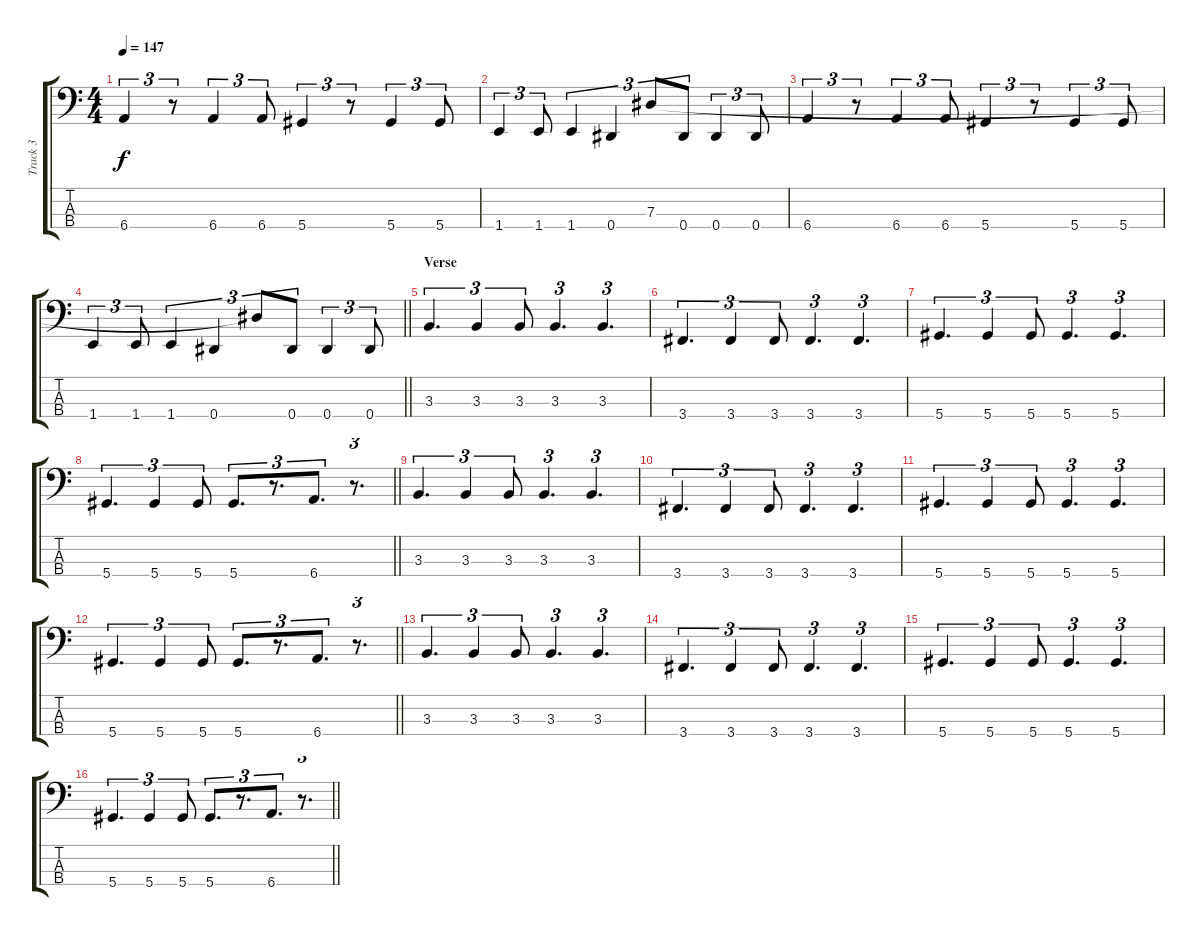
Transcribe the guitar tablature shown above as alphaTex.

\track ("Track 3" "Track 3") {instrument electricbasspick}
\staff {score tabs}
\tuning (Gb2 Db2 Ab1 Eb1) {hide}
\ts (4 4)
\tempo 147
\clef f4
\ks c
6.4.4{tu (3 2) dy f} r.8{tu (3 2)} 6.4.4{tu (3 2)} 6.4.8{tu (3 2)} 5.4.4{tu (3 2)} r.8{tu (3 2)} 5.4.4{tu (3 2)} 5.4.8{tu (3 2)} |
1.4.4{tu (3 2)} 1.4.8{tu (3 2)} 1.4.4{tu (3 2)} 0.4.4{tu (3 2)} 7.3{t}.8{tu (3 2)} 0.4.8{tu (3 2)} 0.4.4{tu (3 2)} 0.4.8{tu (3 2)} |
6.4.4{tu (3 2)} r.8{tu (3 2)} 6.4.4{tu (3 2)} 6.4.8{tu (3 2)} 5.4.4{tu (3 2)} r.8{tu (3 2)} 5.4.4{tu (3 2)} 5.4.8{tu (3 2)} |
\barLineRight lightlight
1.4.4{tu (3 2)} 1.4.8{tu (3 2)} 1.4.4{tu (3 2)} 0.4.4{tu (3 2)} 7.3{t}.8{tu (3 2)} 0.4.8{tu (3 2)} 0.4.4{tu (3 2)} 0.4.8{tu (3 2)} |
\section ("" "Verse")
3.3.4{d tu (3 2)} 3.3.4{tu (3 2)} 3.3.8{tu (3 2)} 3.3.4{d tu (3 2)} 3.3.4{d tu (3 2)} |
3.4.4{d tu (3 2)} 3.4.4{tu (3 2)} 3.4.8{tu (3 2)} 3.4.4{d tu (3 2)} 3.4.4{d tu (3 2)} |
5.4.4{d tu (3 2)} 5.4.4{tu (3 2)} 5.4.8{tu (3 2)} 5.4.4{d tu (3 2)} 5.4.4{d tu (3 2)} |
\barLineRight lightlight
5.4.4{d tu (3 2)} 5.4.4{tu (3 2)} 5.4.8{tu (3 2)} 5.4.8{d tu (3 2)} r.8{d tu (3 2)} 6.4.8{d tu (3 2)} r.8{d tu (3 2)} |
3.3.4{d tu (3 2)} 3.3.4{tu (3 2)} 3.3.8{tu (3 2)} 3.3.4{d tu (3 2)} 3.3.4{d tu (3 2)} |
3.4.4{d tu (3 2)} 3.4.4{tu (3 2)} 3.4.8{tu (3 2)} 3.4.4{d tu (3 2)} 3.4.4{d tu (3 2)} |
5.4.4{d tu (3 2)} 5.4.4{tu (3 2)} 5.4.8{tu (3 2)} 5.4.4{d tu (3 2)} 5.4.4{d tu (3 2)} |
\barLineRight lightlight
5.4.4{d tu (3 2)} 5.4.4{tu (3 2)} 5.4.8{tu (3 2)} 5.4.8{d tu (3 2)} r.8{d tu (3 2)} 6.4.8{d tu (3 2)} r.8{d tu (3 2)} |
3.3.4{d tu (3 2)} 3.3.4{tu (3 2)} 3.3.8{tu (3 2)} 3.3.4{d tu (3 2)} 3.3.4{d tu (3 2)} |
3.4.4{d tu (3 2)} 3.4.4{tu (3 2)} 3.4.8{tu (3 2)} 3.4.4{d tu (3 2)} 3.4.4{d tu (3 2)} |
5.4.4{d tu (3 2)} 5.4.4{tu (3 2)} 5.4.8{tu (3 2)} 5.4.4{d tu (3 2)} 5.4.4{d tu (3 2)} |
\barLineRight lightlight
5.4.4{d tu (3 2)} 5.4.4{tu (3 2)} 5.4.8{tu (3 2)} 5.4.8{d tu (3 2)} r.8{d tu (3 2)} 6.4.8{d tu (3 2)} r.8{d tu (3 2)}
